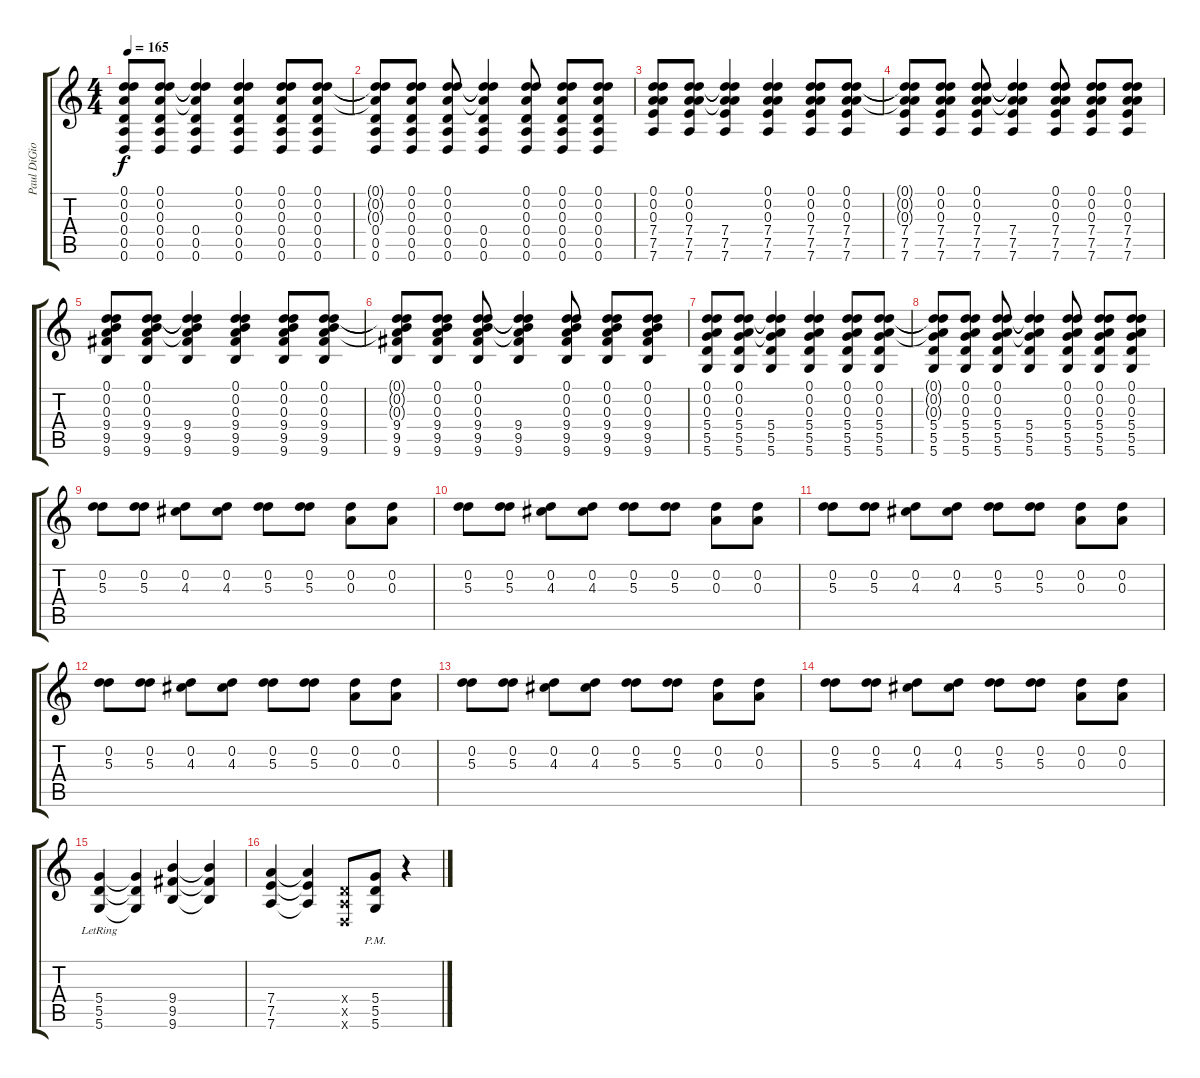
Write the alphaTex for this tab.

\track ("Paul DiGiovanni (Lead Guitar)" "Paul DiGio") {instrument distortionguitar}
\staff {score tabs}
\tuning (D4 D4 A3 D3 A2 D2) {hide}
\ts (4 4)
\tempo 165
\clef g2
\ks c
(0.1 0.2 0.3 0.4 0.5 0.6).8{dy f} (0.1 0.2 0.3 0.4 0.5 0.6).8 (0.1{t} 0.2{t} 0.3{t} 0.4 0.5 0.6).4 (0.1 0.2 0.3 0.4 0.5 0.6).4 (0.1 0.2 0.3 0.4 0.5 0.6).8 (0.1 0.2 0.3 0.4 0.5 0.6).8 |
(0.1{t} 0.2{t} 0.3{t} 0.4 0.5 0.6).8 (0.1 0.2 0.3 0.4 0.5 0.6).8 (0.1 0.2 0.3 0.4 0.5 0.6).8 (0.1{t} 0.2{t} 0.3{t} 0.4 0.5 0.6).4 (0.1 0.2 0.3 0.4 0.5 0.6).8 (0.1 0.2 0.3 0.4 0.5 0.6).8 (0.1 0.2 0.3 0.4 0.5 0.6).8 |
(0.1 0.2 0.3 7.4 7.5 7.6).8 (0.1 0.2 0.3 7.4 7.5 7.6).8 (0.1{t} 0.2{t} 0.3{t} 7.4 7.5 7.6).4 (0.1 0.2 0.3 7.4 7.5 7.6).4 (0.1 0.2 0.3 7.4 7.5 7.6).8 (0.1 0.2 0.3 7.4 7.5 7.6).8 |
(0.1{t} 0.2{t} 0.3{t} 7.4 7.5 7.6).8 (0.1 0.2 0.3 7.4 7.5 7.6).8 (0.1 0.2 0.3 7.4 7.5 7.6).8 (0.1{t} 0.2{t} 0.3{t} 7.4 7.5 7.6).4 (0.1 0.2 0.3 7.4 7.5 7.6).8 (0.1 0.2 0.3 7.4 7.5 7.6).8 (0.1 0.2 0.3 7.4 7.5 7.6).8 |
(0.1 0.2 0.3 9.4 9.5 9.6).8 (0.1 0.2 0.3 9.4 9.5 9.6).8 (0.1{t} 0.2{t} 0.3{t} 9.4 9.5 9.6).4 (0.1 0.2 0.3 9.4 9.5 9.6).4 (0.1 0.2 0.3 9.4 9.5 9.6).8 (0.1 0.2 0.3 9.4 9.5 9.6).8 |
(0.1{t} 0.2{t} 0.3{t} 9.4 9.5 9.6).8 (0.1 0.2 0.3 9.4 9.5 9.6).8 (0.1 0.2 0.3 9.4 9.5 9.6).8 (0.1{t} 0.2{t} 0.3{t} 9.4 9.5 9.6).4 (0.1 0.2 0.3 9.4 9.5 9.6).8 (0.1 0.2 0.3 9.4 9.5 9.6).8 (0.1 0.2 0.3 9.4 9.5 9.6).8 |
(0.1 0.2 0.3 5.4 5.5 5.6).8 (0.1 0.2 0.3 5.4 5.5 5.6).8 (0.1{t} 0.2{t} 0.3{t} 5.4 5.5 5.6).4 (0.1 0.2 0.3 5.4 5.5 5.6).4 (0.1 0.2 0.3 5.4 5.5 5.6).8 (0.1 0.2 0.3 5.4 5.5 5.6).8 |
(0.1{t} 0.2{t} 0.3{t} 5.4 5.5 5.6).8 (0.1 0.2 0.3 5.4 5.5 5.6).8 (0.1 0.2 0.3 5.4 5.5 5.6).8 (0.1{t} 0.2{t} 0.3{t} 5.4 5.5 5.6).4 (0.1 0.2 0.3 5.4 5.5 5.6).8 (0.1 0.2 0.3 5.4 5.5 5.6).8 (0.1 0.2 0.3 5.4 5.5 5.6).8 |
(0.2 5.3).8 (0.2 5.3).8 (0.2 4.3).8 (0.2 4.3).8 (0.2 5.3).8 (0.2 5.3).8 (0.2 0.3).8 (0.2 0.3).8 |
(0.2 5.3).8 (0.2 5.3).8 (0.2 4.3).8 (0.2 4.3).8 (0.2 5.3).8 (0.2 5.3).8 (0.2 0.3).8 (0.2 0.3).8 |
(0.2 5.3).8 (0.2 5.3).8 (0.2 4.3).8 (0.2 4.3).8 (0.2 5.3).8 (0.2 5.3).8 (0.2 0.3).8 (0.2 0.3).8 |
(0.2 5.3).8 (0.2 5.3).8 (0.2 4.3).8 (0.2 4.3).8 (0.2 5.3).8 (0.2 5.3).8 (0.2 0.3).8 (0.2 0.3).8 |
(0.2 5.3).8 (0.2 5.3).8 (0.2 4.3).8 (0.2 4.3).8 (0.2 5.3).8 (0.2 5.3).8 (0.2 0.3).8 (0.2 0.3).8 |
(0.2 5.3).8 (0.2 5.3).8 (0.2 4.3).8 (0.2 4.3).8 (0.2 5.3).8 (0.2 5.3).8 (0.2 0.3).8 (0.2 0.3).8 |
(5.4{lr} 5.5{lr} 5.6{lr}).4 (5.4{t} 5.5{t} 5.6{t}).4 (9.4 9.5 9.6).4 (9.4{t} 9.5{t} 9.6{t}).4 |
(7.4 7.5 7.6).4 (7.4{t} 7.5{t} 7.6{t}).4 (0.4{x} 0.5{x} 0.6{x}).8 (5.4{pm} 5.5 5.6).8 r.4
